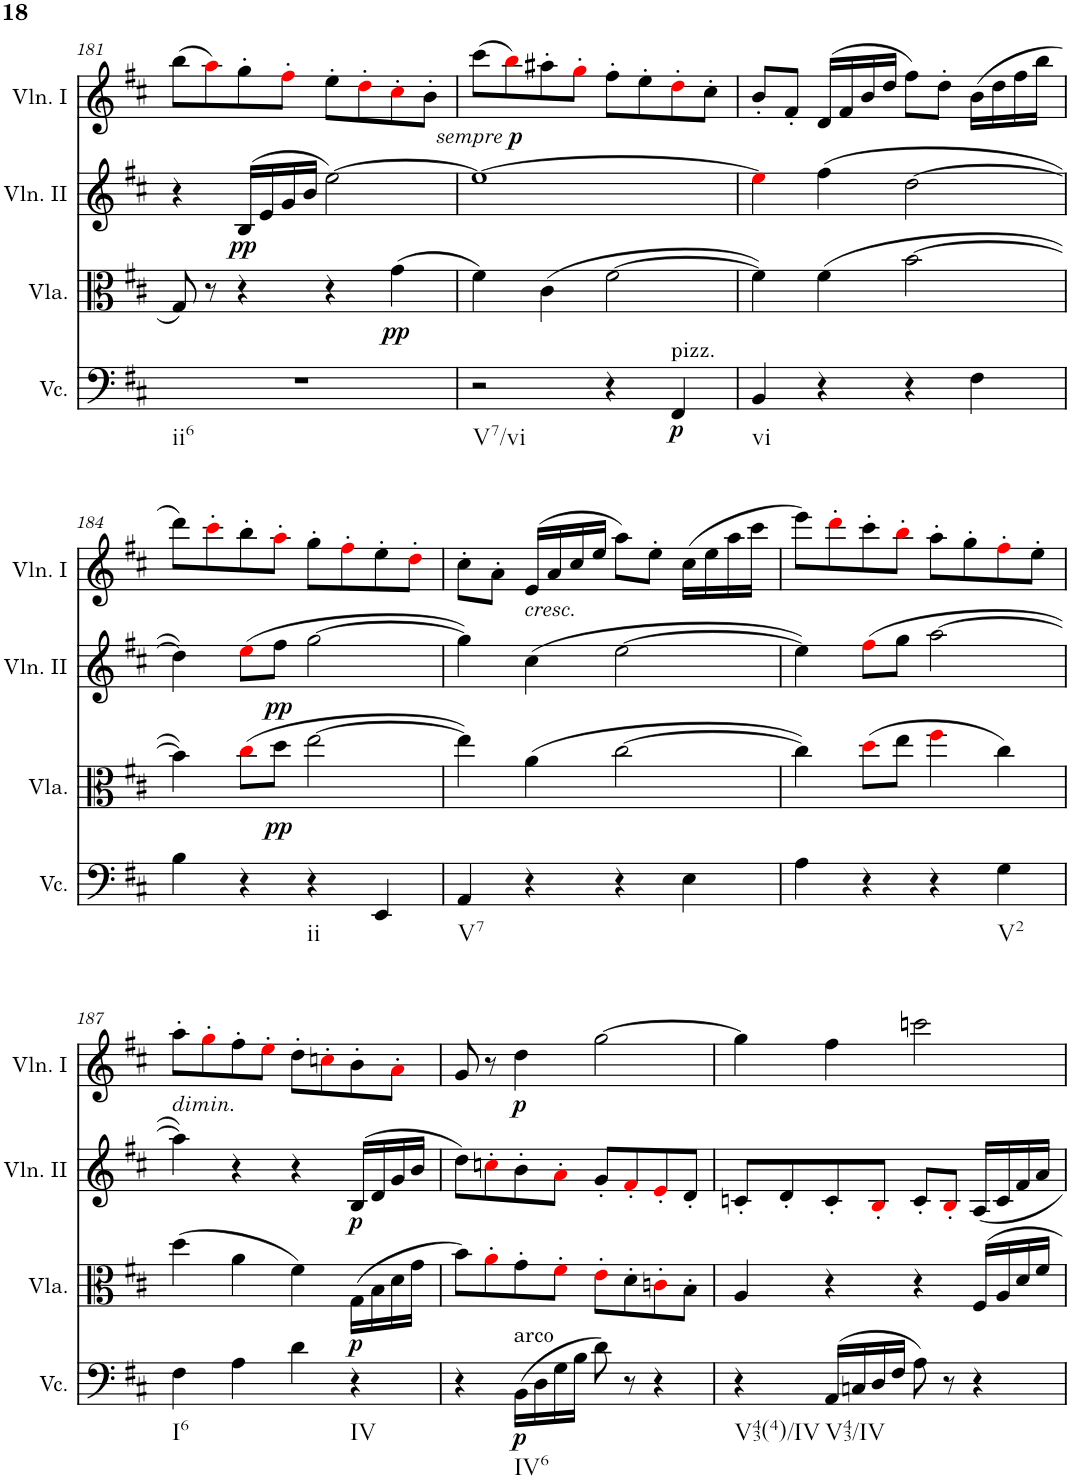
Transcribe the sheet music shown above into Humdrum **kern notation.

**kern	**dynam	**kern	**dynam	**kern	**dynam	**kern	**dynam
*part4	*part4	*part3	*part3	*part2	*part2	*part1	*part1
*staff4	*staff4	*staff3	*staff3	*staff2	*staff2	*staff1	*staff1
*I"Violoncello	*	*I"Viola	*	*I"Violino II	*	*I"Violino I	*
*I'Vc.	*	*I'Vla.	*	*I'Vln. II	*	*I'Vln. I	*
!!LO:PB:g=z
*clefF4	*	*clefC3	*	*clefG2	*	*clefG2	*
*k[f#c#]	*	*k[f#c#]	*	*k[f#c#]	*	*k[f#c#]	*
*M4/4	*	*M4/4	*	*M4/4	*	*M4/4	*
*met(c)	*	*met(c)	*	*met(c)	*	*met(c)	*
=181	=181	=181	=181	=181	=181	=181	=181
!LO:TX:b:t=ii6	!	!	!	!	!	!	!
1r	.	8G/	.	4r	.	(8bb\L	.
.	.	8r	.	.	.	8aai\)	.
!	!	!	!	!	!LO:DY:b	!	!
.	.	4r	.	(16B/LL	pp	8gg'\	.
.	.	.	.	16e/	.	.	.
.	.	.	.	16g/	.	8ff#'i\J	.
.	.	.	.	16b/JJ	.	.	.
.	.	4r	.	[2ee\)	.	8ee'\L	.
.	.	.	.	.	.	8dd'i\	.
!	!	!	!LO:DY:b	!	!	!	!
.	.	(4g\	pp	.	.	8cc#'i\	.
.	.	.	.	.	.	8b'\J	.
=182	=182	=182	=182	=182	=182	=182	=182
!LO:TX:b:t=V7/vi	!	!	!	!	!	!	!
!	!	!	!	!	!	!	!LO:DY:b
!	!	!	!	!	!	!	!LO:DY:n=1:b
2r	.	4f#\)	.	1ee_	.	(8ccc#\L	other-dynamics p
.	.	.	.	.	.	8bbi\)	.
.	.	(4c#\	.	.	.	8aa#X'\	.
.	.	.	.	.	.	8gg'i\J	.
4r	.	[2f#\	.	.	.	8ff#'\L	.
.	.	.	.	.	.	8ee'\	.
!LO:TX:a:t=pizz.	!	!	!	!	!	!	!
!	!LO:DY:b	!	!	!	!	!	!
4FF#/	p	.	.	.	.	8dd'i\	.
.	.	.	.	.	.	8cc#'\J	.
=183	=183	=183	=183	=183	=183	=183	=183
!LO:TX:b:t=vi	!	!	!	!	!	!	!
4BB/	.	4f#\])	.	4eei\]	.	8b'/L	.
.	.	.	.	.	.	8f#'/J	.
4r	.	(4f#\	.	(4ff#\	.	(16d/LL	.
.	.	.	.	.	.	16f#/	.
.	.	.	.	.	.	16b/	.
.	.	.	.	.	.	16dd/JJ	.
4r	.	[2b\	.	[2dd\	.	8ff#\L)	.
.	.	.	.	.	.	8dd'\J	.
4F#\	.	.	.	.	.	(16b\LL	.
.	.	.	.	.	.	16dd\	.
.	.	.	.	.	.	16ff#\	.
.	.	.	.	.	.	16bb\JJ	.
!!LO:LB:g=z
=184	=184	=184	=184	=184	=184	=184	=184
4B\	.	4b\])	.	4dd\])	.	8ddd\L)	.
.	.	.	.	.	.	8ccc#'i\	.
4r	.	(8cc#i\L	.	(8eei\L	.	8bb'\	.
!	!	!	!LO:DY:b	!	!LO:DY:b	!	!
.	.	8dd\J	pp	8ff#\J	pp	8aa'i\J	.
!LO:TX:b:t=ii	!	!	!	!	!	!	!
4r	.	[2ee\	.	[2gg\	.	8gg'\L	.
.	.	.	.	.	.	8ff#'i\	.
4EE/	.	.	.	.	.	8ee'\	.
.	.	.	.	.	.	8dd'i\J	.
=185	=185	=185	=185	=185	=185	=185	=185
!LO:TX:b:t=V7	!	!	!	!	!	!	!
4AA/	.	4ee\])	.	4gg\])	.	8cc#'\L	.
.	.	.	.	.	.	8a'\J	.
!	!	!	!	!	!	!LO:TX:b:i:t=cresc.	!
4r	.	(4a\	.	(4cc#\	.	(16e/LL	.
.	.	.	.	.	.	16a/	.
.	.	.	.	.	.	16cc#/	.
.	.	.	.	.	.	16ee/JJ	.
4r	.	[2cc#\	.	[2ee\	.	8aa\L)	.
.	.	.	.	.	.	8ee'\J	.
4E\	.	.	.	.	.	(16cc#\LL	.
.	.	.	.	.	.	16ee\	.
.	.	.	.	.	.	16aa\	.
.	.	.	.	.	.	16ccc#\JJ	.
=186	=186	=186	=186	=186	=186	=186	=186
4A\	.	4cc#\])	.	4ee\])	.	8eee\L)	.
.	.	.	.	.	.	8ddd'i\	.
4r	.	(8ddi\L	.	(8ff#i\L	.	8ccc#'\	.
.	.	8ee\J	.	8gg\J	.	8bb'i\J	.
4r	.	4ff#i\	.	[2aa\	.	8aa'\L	.
.	.	.	.	.	.	8gg'\	.
!LO:TX:b:t=V2	!	!	!	!	!	!	!
4G\	.	4cc#\)	.	.	.	8ff#'i\	.
.	.	.	.	.	.	8ee'\J	.
!!LO:LB:g=z
=187	=187	=187	=187	=187	=187	=187	=187
!	!	!	!	!	!	!LO:TX:b:i:t=dimin.	!
!LO:TX:b:t=I6	!	!	!	!	!	!	!
4F#\	.	(4dd\	.	4aa\])	.	8aa'\L	.
.	.	.	.	.	.	8gg'i\	.
4A\	.	4a\	.	4r	.	8ff#'\	.
.	.	.	.	.	.	8ee'i\J	.
4d\	.	4f#\)	.	4r	.	8dd'\L	.
.	.	.	.	.	.	8ccn'i\	.
!LO:TX:b:t=IV	!	!	!	!	!	!	!
!	!	!	!LO:DY:b	!	!LO:DY:b	!	!
4r	.	(16G\LL	p	(16B/LL	p	8b'\	.
.	.	16B\	.	16d/	.	.	.
.	.	16d\	.	16g/	.	8a'i\J	.
.	.	16g\JJ	.	16b/JJ	.	.	.
=188	=188	=188	=188	=188	=188	=188	=188
4r	.	8b\L)	.	8dd\L)	.	8g/	.
.	.	8a'i\	.	8ccn'i\	.	8r	.
!LO:TX:a:t=arco	!	!	!	!	!	!	!
!LO:TX:b:t=IV6	!	!	!	!	!	!	!
!	!LO:DY:b	!	!	!	!	!	!LO:DY:b
(16BB\LL	p	8g'\	.	8b'\	.	4dd\	p
16D\	.	.	.	.	.	.	.
16G\	.	8f#'i\J	.	8a'i\J	.	.	.
16B\JJ	.	.	.	.	.	.	.
8d\)	.	8e'i\L	.	8g'/L	.	[2gg\	.
8r	.	8d'\	.	8f#'i/	.	.	.
4r	.	8cn'i\	.	8e'i/	.	.	.
.	.	8B'\J	.	8d'/J	.	.	.
=189	=189	=189	=189	=189	=189	=189	=189
!LO:TX:b:t=V43(4)/IV	!	!	!	!	!	!	!
4r	.	4A/	.	8cn'/L	.	4gg\]	.
.	.	.	.	8d'/	.	.	.
!LO:TX:b:t=V43/IV	!	!	!	!	!	!	!
(16AA/LL	.	4r	.	8c'/	.	4ff#\	.
16Cn/	.	.	.	.	.	.	.
16D/	.	.	.	8B'i/J	.	.	.
16F#/JJ	.	.	.	.	.	.	.
8A\)	.	4r	.	8c'/L	.	2cccn\	.
8r	.	.	.	8B'i/J	.	.	.
4r	.	16F#/LL	.	16A/LL	.	.	.
.	.	16A/	.	16c/	.	.	.
.	.	16d/	.	16f#/	.	.	.
.	.	16f#/JJ	.	16a/JJ	.	.	.
=	=	=	=	=	=	=	=
*-	*-	*-	*-	*-	*-	*-	*-
